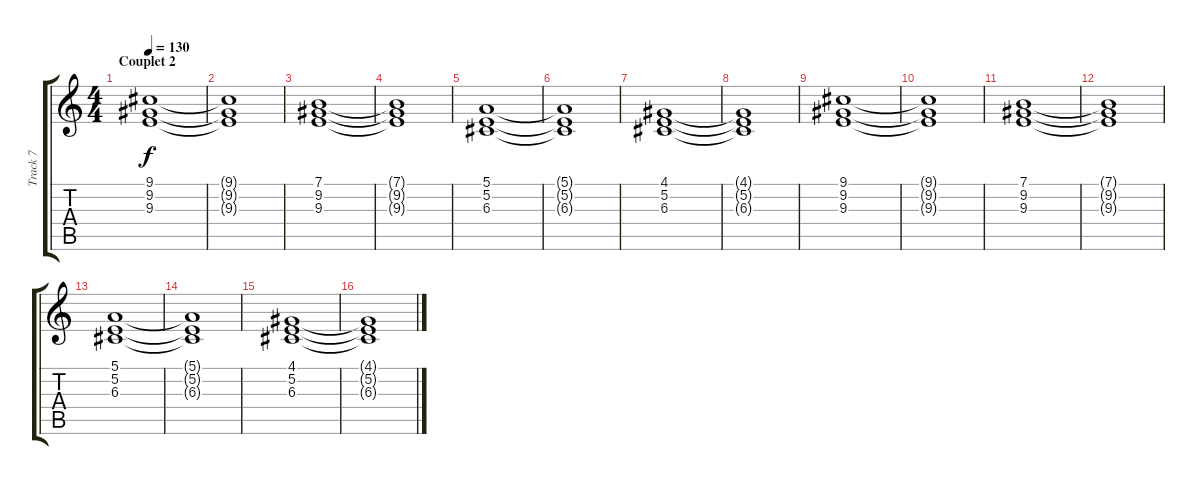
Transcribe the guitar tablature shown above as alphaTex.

\track ("Track 7" "Track 7") {instrument synthstrings1}
\staff {score tabs}
\tuning (E4 B3 G3 D3 A2 E2) {hide}
\ts (4 4)
\section ("" "Couplet 2")
\tempo 130
\clef g2
\ks c
(9.1 9.2 9.3).1{dy f} |
(9.1{t} 9.2{t} 9.3{t}).1 |
(7.1 9.2 9.3).1 |
(7.1{t} 9.2{t} 9.3{t}).1 |
(5.1 5.2 6.3).1 |
(5.1{t} 5.2{t} 6.3{t}).1 |
(4.1 5.2 6.3).1 |
(4.1{t} 5.2{t} 6.3{t}).1 |
(9.1 9.2 9.3).1 |
(9.1{t} 9.2{t} 9.3{t}).1 |
(7.1 9.2 9.3).1 |
(7.1{t} 9.2{t} 9.3{t}).1 |
(5.1 5.2 6.3).1 |
(5.1{t} 5.2{t} 6.3{t}).1 |
(4.1 5.2 6.3).1 |
(4.1{t} 5.2{t} 6.3{t}).1
